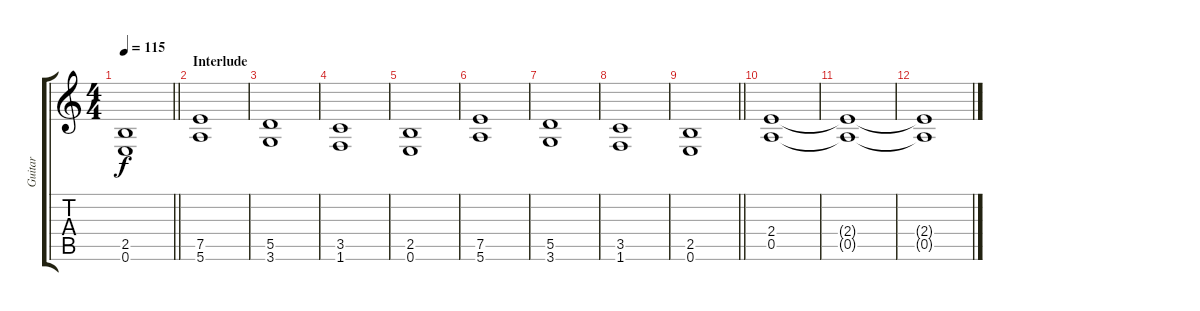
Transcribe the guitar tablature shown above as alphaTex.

\track ("Guitar" "Guitar") {instrument distortionguitar}
\staff {score tabs}
\tuning (E4 B3 G3 D3 A2 E2) {hide}
\ts (4 4)
\tempo 115
\clef g2
\barLineRight lightlight
\ks c
(2.5{t} 0.6{t}).1{dy f} |
\section ("" "Interlude")
(7.5 5.6).1 |
(5.5 3.6).1 |
(3.5 1.6).1 |
(2.5 0.6).1 |
(7.5 5.6).1 |
(5.5 3.6).1 |
(3.5 1.6).1 |
\barLineRight lightlight
(2.5 0.6).1 |
(2.4 0.5).1 |
(2.4{t} 0.5{t}).1 |
(2.4{t} 0.5{t}).1
